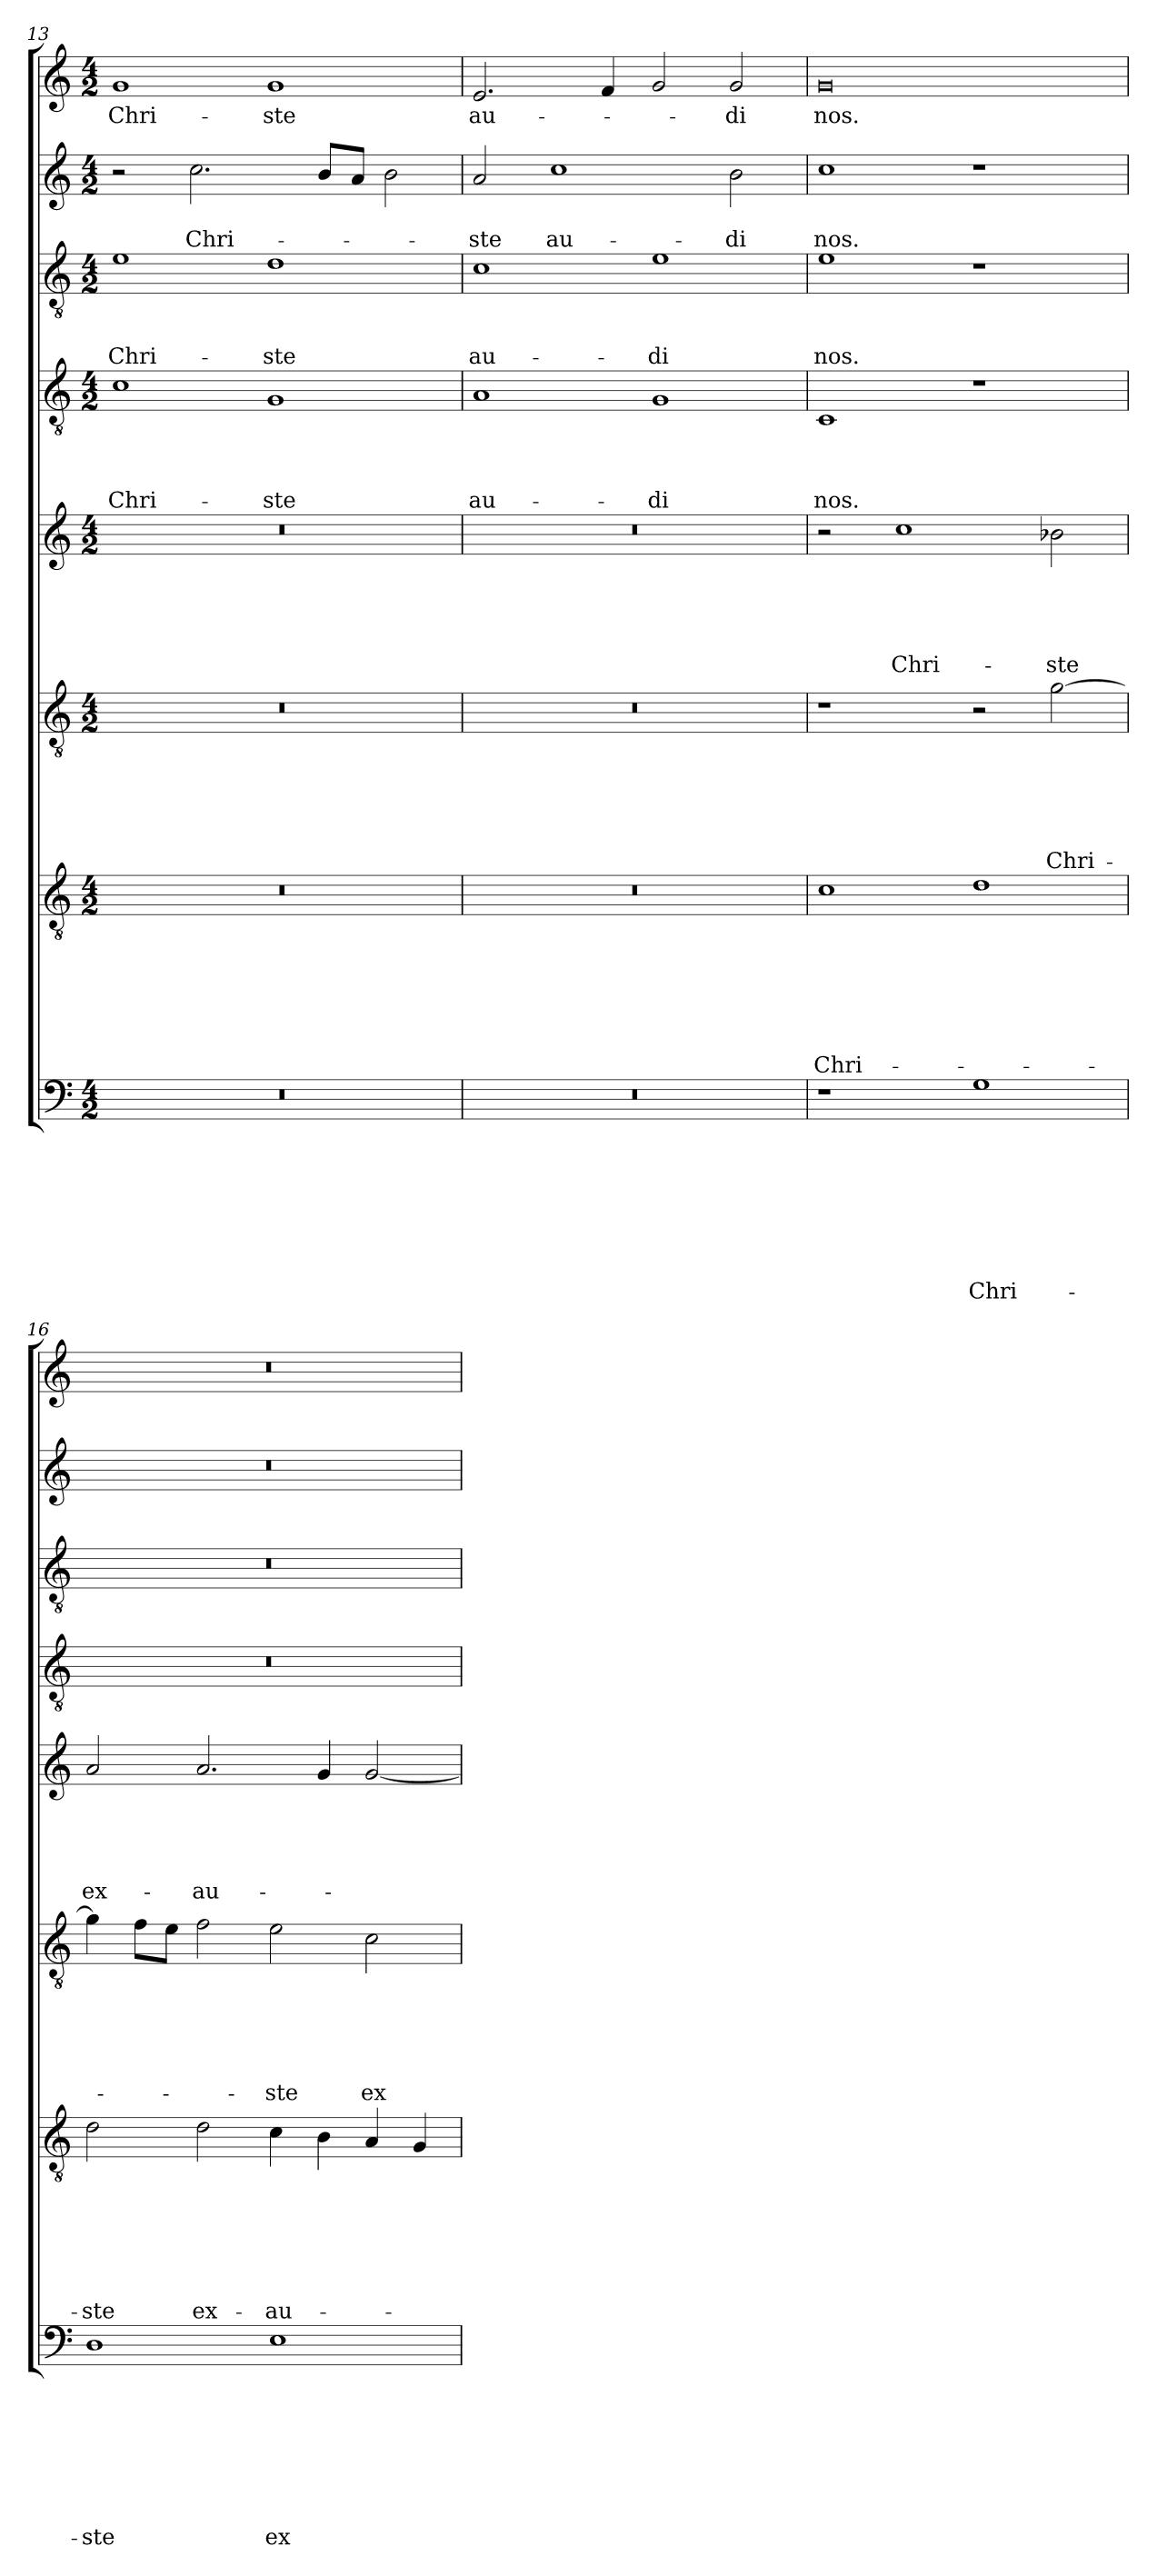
**kern	**text	**text	**text	**text	**text	**text	**text	**text	**kern	**text	**text	**text	**text	**text	**text	**text	**kern	**text	**text	**text	**text	**text	**text	**kern	**text	**text	**text	**text	**text	**kern	**text	**text	**text	**text	**kern	**text	**text	**text	**kern	**text	**text	**kern	**text
*part8	*part8	*part8	*part8	*part8	*part8	*part8	*part8	*part8	*part7	*part7	*part7	*part7	*part7	*part7	*part7	*part7	*part6	*part6	*part6	*part6	*part6	*part6	*part6	*part5	*part5	*part5	*part5	*part5	*part5	*part4	*part4	*part4	*part4	*part4	*part3	*part3	*part3	*part3	*part2	*part2	*part2	*part1	*part1
*staff8	*staff8	*staff8	*staff8	*staff8	*staff8	*staff8	*staff8	*staff8	*staff7	*staff7	*staff7	*staff7	*staff7	*staff7	*staff7	*staff7	*staff6	*staff6	*staff6	*staff6	*staff6	*staff6	*staff6	*staff5	*staff5	*staff5	*staff5	*staff5	*staff5	*staff4	*staff4	*staff4	*staff4	*staff4	*staff3	*staff3	*staff3	*staff3	*staff2	*staff2	*staff2	*staff1	*staff1
!!LO:PB:g=z
*clefF4	*	*	*	*	*	*	*	*	*clefGv2	*	*	*	*	*	*	*	*clefGv2	*	*	*	*	*	*	*clefG2	*	*	*	*	*	*clefGv2	*	*	*	*	*clefGv2	*	*	*	*clefG2	*	*	*clefG2	*
*k[]	*	*	*	*	*	*	*	*	*k[]	*	*	*	*	*	*	*	*k[]	*	*	*	*	*	*	*k[]	*	*	*	*	*	*k[]	*	*	*	*	*k[]	*	*	*	*k[]	*	*	*k[]	*
*C:	*	*	*	*	*	*	*	*	*C:	*	*	*	*	*	*	*	*C:	*	*	*	*	*	*	*C:	*	*	*	*	*	*C:	*	*	*	*	*C:	*	*	*	*C:	*	*	*C:	*
*M4/2	*	*	*	*	*	*	*	*	*M4/2	*	*	*	*	*	*	*	*M4/2	*	*	*	*	*	*	*M4/2	*	*	*	*	*	*M4/2	*	*	*	*	*M4/2	*	*	*	*M4/2	*	*	*M4/2	*
=13	=13	=13	=13	=13	=13	=13	=13	=13	=13	=13	=13	=13	=13	=13	=13	=13	=13	=13	=13	=13	=13	=13	=13	=13	=13	=13	=13	=13	=13	=13	=13	=13	=13	=13	=13	=13	=13	=13	=13	=13	=13	=13	=13
0r	.	.	.	.	.	.	.	.	0r	.	.	.	.	.	.	.	0r	.	.	.	.	.	.	0r	.	.	.	.	.	1c	.	.	.	Chri-	1e	.	.	Chri-	2r	.	.	1g	Chri-
.	.	.	.	.	.	.	.	.	.	.	.	.	.	.	.	.	.	.	.	.	.	.	.	.	.	.	.	.	.	.	.	.	.	.	.	.	.	.	2.cc\	.	Chri-	.	.
.	.	.	.	.	.	.	.	.	.	.	.	.	.	.	.	.	.	.	.	.	.	.	.	.	.	.	.	.	.	1G	.	.	.	-ste	1d	.	.	-ste	.	.	.	1g	-ste
.	.	.	.	.	.	.	.	.	.	.	.	.	.	.	.	.	.	.	.	.	.	.	.	.	.	.	.	.	.	.	.	.	.	.	.	.	.	.	8b/L	.	.	.	.
.	.	.	.	.	.	.	.	.	.	.	.	.	.	.	.	.	.	.	.	.	.	.	.	.	.	.	.	.	.	.	.	.	.	.	.	.	.	.	8a/J	.	.	.	.
.	.	.	.	.	.	.	.	.	.	.	.	.	.	.	.	.	.	.	.	.	.	.	.	.	.	.	.	.	.	.	.	.	.	.	.	.	.	.	2b\	.	.	.	.
=14	=14	=14	=14	=14	=14	=14	=14	=14	=14	=14	=14	=14	=14	=14	=14	=14	=14	=14	=14	=14	=14	=14	=14	=14	=14	=14	=14	=14	=14	=14	=14	=14	=14	=14	=14	=14	=14	=14	=14	=14	=14	=14	=14
0r	.	.	.	.	.	.	.	.	0r	.	.	.	.	.	.	.	0r	.	.	.	.	.	.	0r	.	.	.	.	.	1A	.	.	.	au-	1c	.	.	au-	2a/	.	-ste	2.e/	au-
.	.	.	.	.	.	.	.	.	.	.	.	.	.	.	.	.	.	.	.	.	.	.	.	.	.	.	.	.	.	.	.	.	.	.	.	.	.	.	1cc	.	au-	.	.
.	.	.	.	.	.	.	.	.	.	.	.	.	.	.	.	.	.	.	.	.	.	.	.	.	.	.	.	.	.	.	.	.	.	.	.	.	.	.	.	.	.	4f/	.
.	.	.	.	.	.	.	.	.	.	.	.	.	.	.	.	.	.	.	.	.	.	.	.	.	.	.	.	.	.	1G	.	.	.	-di	1e	.	.	-di	.	.	.	2g/	.
.	.	.	.	.	.	.	.	.	.	.	.	.	.	.	.	.	.	.	.	.	.	.	.	.	.	.	.	.	.	.	.	.	.	.	.	.	.	.	2b\	.	-di	2g/	-di
=15	=15	=15	=15	=15	=15	=15	=15	=15	=15	=15	=15	=15	=15	=15	=15	=15	=15	=15	=15	=15	=15	=15	=15	=15	=15	=15	=15	=15	=15	=15	=15	=15	=15	=15	=15	=15	=15	=15	=15	=15	=15	=15	=15
1r	.	.	.	.	.	.	.	.	1c	.	.	.	.	.	.	Chri-	1r	.	.	.	.	.	.	2r	.	.	.	.	.	1C	.	.	.	nos.	1e	.	.	nos.	1cc	.	nos.	0g	nos.
.	.	.	.	.	.	.	.	.	.	.	.	.	.	.	.	.	.	.	.	.	.	.	.	1cc	.	.	.	.	Chri-	.	.	.	.	.	.	.	.	.	.	.	.	.	.
1G	.	.	.	.	.	.	.	Chri-	1d	.	.	.	.	.	.	.	2r	.	.	.	.	.	.	.	.	.	.	.	.	1r	.	.	.	.	1r	.	.	.	1r	.	.	.	.
.	.	.	.	.	.	.	.	.	.	.	.	.	.	.	.	.	[2g\	.	.	.	.	.	Chri-	2b-X\	.	.	.	.	-ste	.	.	.	.	.	.	.	.	.	.	.	.	.	.
=16	=16	=16	=16	=16	=16	=16	=16	=16	=16	=16	=16	=16	=16	=16	=16	=16	=16	=16	=16	=16	=16	=16	=16	=16	=16	=16	=16	=16	=16	=16	=16	=16	=16	=16	=16	=16	=16	=16	=16	=16	=16	=16	=16
1D	.	.	.	.	.	.	.	-ste	2d\	.	.	.	.	.	.	-ste	4g\]	.	.	.	.	.	.	2a/	.	.	.	.	ex-	0r	.	.	.	.	0r	.	.	.	0r	.	.	0r	.
.	.	.	.	.	.	.	.	.	.	.	.	.	.	.	.	.	8f\L	.	.	.	.	.	.	.	.	.	.	.	.	.	.	.	.	.	.	.	.	.	.	.	.	.	.
.	.	.	.	.	.	.	.	.	.	.	.	.	.	.	.	.	8e\J	.	.	.	.	.	.	.	.	.	.	.	.	.	.	.	.	.	.	.	.	.	.	.	.	.	.
.	.	.	.	.	.	.	.	.	2d\	.	.	.	.	.	.	ex-	2f\	.	.	.	.	.	.	2.a/	.	.	.	.	-au-	.	.	.	.	.	.	.	.	.	.	.	.	.	.
1E	.	.	.	.	.	.	.	ex-	4c\	.	.	.	.	.	.	-au-	2e\	.	.	.	.	.	-ste	.	.	.	.	.	.	.	.	.	.	.	.	.	.	.	.	.	.	.	.
.	.	.	.	.	.	.	.	.	4B\	.	.	.	.	.	.	.	.	.	.	.	.	.	.	4g/	.	.	.	.	.	.	.	.	.	.	.	.	.	.	.	.	.	.	.
.	.	.	.	.	.	.	.	.	4A/	.	.	.	.	.	.	.	2c\	.	.	.	.	.	ex-	[2g/	.	.	.	.	.	.	.	.	.	.	.	.	.	.	.	.	.	.	.
.	.	.	.	.	.	.	.	.	4G/	.	.	.	.	.	.	.	.	.	.	.	.	.	.	.	.	.	.	.	.	.	.	.	.	.	.	.	.	.	.	.	.	.	.
=	=	=	=	=	=	=	=	=	=	=	=	=	=	=	=	=	=	=	=	=	=	=	=	=	=	=	=	=	=	=	=	=	=	=	=	=	=	=	=	=	=	=	=
*-	*-	*-	*-	*-	*-	*-	*-	*-	*-	*-	*-	*-	*-	*-	*-	*-	*-	*-	*-	*-	*-	*-	*-	*-	*-	*-	*-	*-	*-	*-	*-	*-	*-	*-	*-	*-	*-	*-	*-	*-	*-	*-	*-
